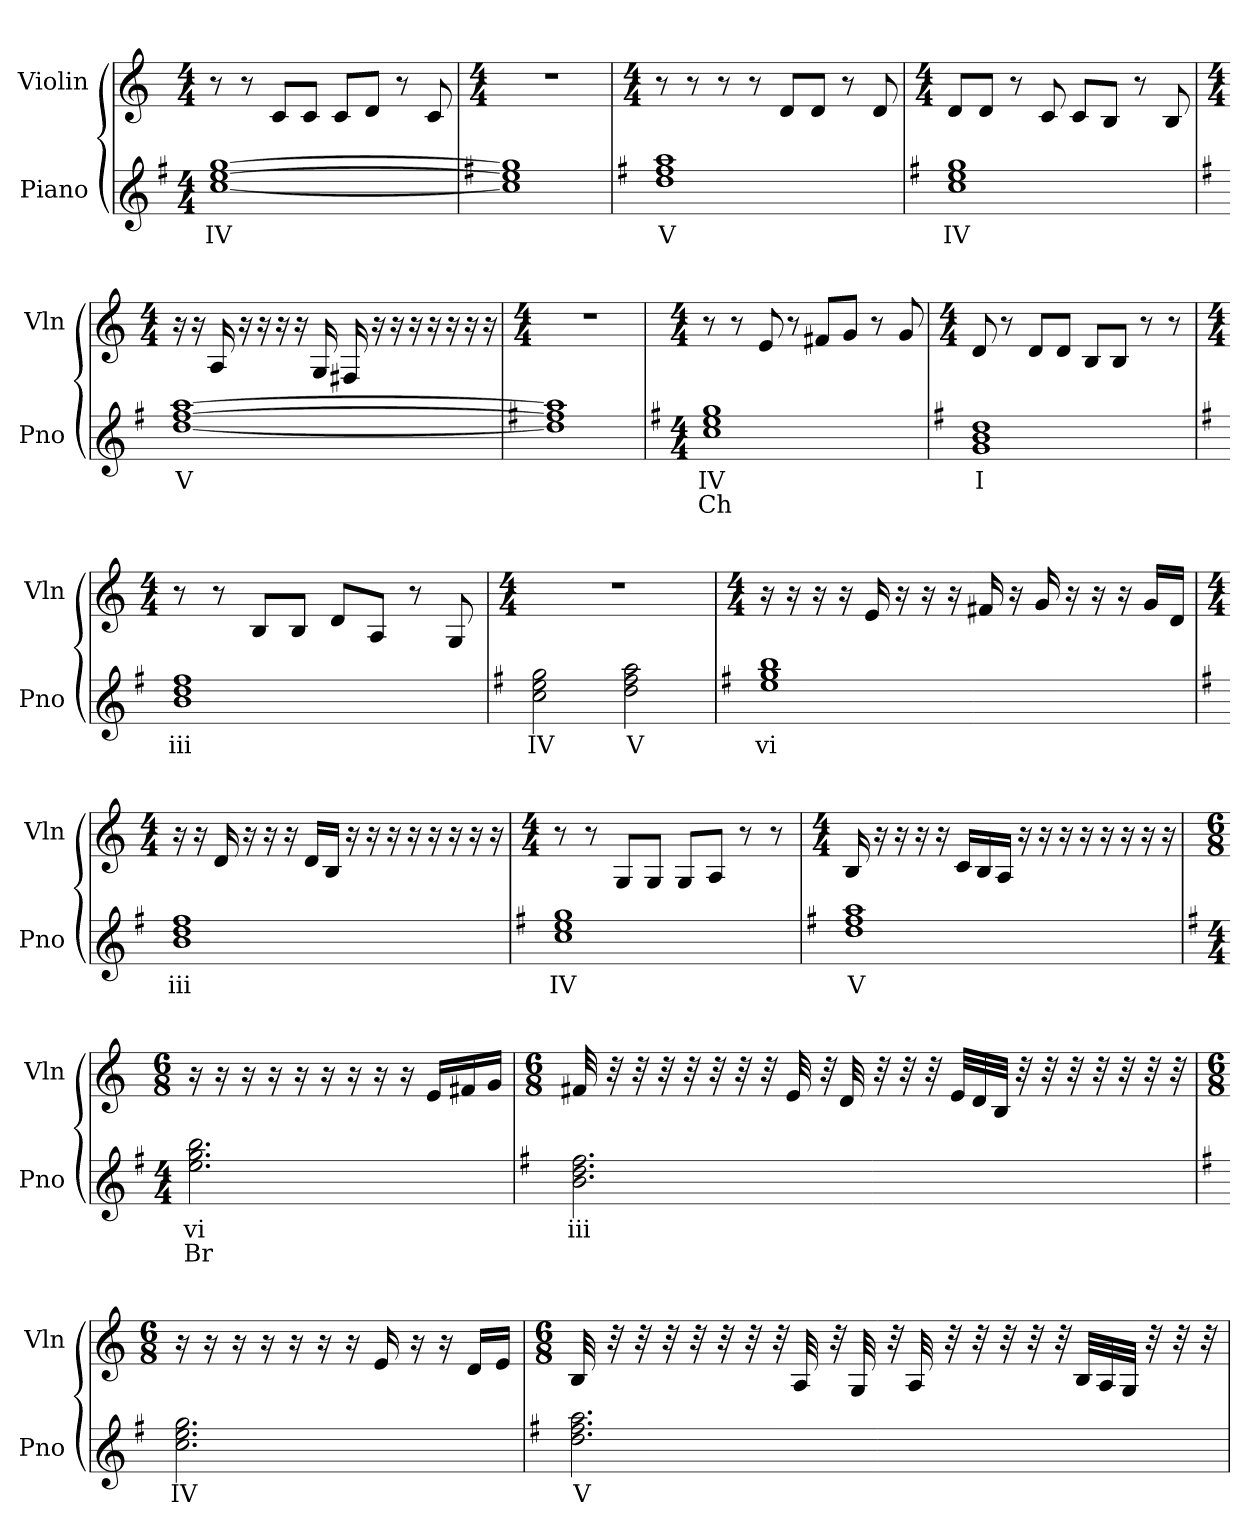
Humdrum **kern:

**kern	**text	**text	**kern
*part2	*part2	*part2	*part1
*staff2	*staff2	*staff2	*staff1
*I"Piano	*	*	*I"Violin
*I'Pno	*	*	*I'Vln
*k[f#]	*	*	*
*G:	*	*	*
*M4/4	*	*	*M4/4
=	=	=	=
[1cc [1ee [1gg	IV	.	8r
.	.	.	8r
.	.	.	8cL
.	.	.	8cJ
.	.	.	8cL
.	.	.	8dJ
.	.	.	8r
.	.	.	8c
=	=	=	=
*k[f#]	*	*	*
*G:	*	*	*
*	*	*	*M4/4
1cc] 1ee] 1gg]	.	.	1r
=	=	=	=
*k[f#]	*	*	*
*G:	*	*	*
*	*	*	*M4/4
1dd 1ff# 1aa	V	.	8r
.	.	.	8r
.	.	.	8r
.	.	.	8r
.	.	.	8dL
.	.	.	8dJ
.	.	.	8r
.	.	.	8d
=	=	=	=
*k[f#]	*	*	*
*G:	*	*	*
*	*	*	*M4/4
1cc 1ee 1gg	IV	.	8dL
.	.	.	8dJ
.	.	.	8r
.	.	.	8c
.	.	.	8cL
.	.	.	8BJ
.	.	.	8r
.	.	.	8B
=	=	=	=
*k[f#]	*	*	*
*G:	*	*	*
*	*	*	*M4/4
[1dd [1ff# [1aa	V	.	16r
.	.	.	16r
.	.	.	16A
.	.	.	16r
.	.	.	16r
.	.	.	16r
.	.	.	16r
.	.	.	16G
.	.	.	16F#X
.	.	.	16r
.	.	.	16r
.	.	.	16r
.	.	.	16r
.	.	.	16r
.	.	.	16r
.	.	.	16r
=	=	=	=
*k[f#]	*	*	*
*G:	*	*	*
*	*	*	*M4/4
1dd] 1ff#] 1aa]	.	.	1r
=	=	=	=
*k[f#]	*	*	*
*G:	*	*	*
*M4/4	*	*	*M4/4
1cc 1ee 1gg	IV	Ch	8r
.	.	.	8r
.	.	.	8e
.	.	.	8r
.	.	.	8f#XL
.	.	.	8gJ
.	.	.	8r
.	.	.	8g
=	=	=	=
*k[f#]	*	*	*
*G:	*	*	*
*	*	*	*M4/4
1g 1b 1dd	I	.	8d
.	.	.	8r
.	.	.	8dL
.	.	.	8dJ
.	.	.	8BL
.	.	.	8BJ
.	.	.	8r
.	.	.	8r
=	=	=	=
*k[f#]	*	*	*
*G:	*	*	*
*	*	*	*M4/4
1b 1dd 1ff#	iii	.	8r
.	.	.	8r
.	.	.	8BL
.	.	.	8BJ
.	.	.	8dL
.	.	.	8AJ
.	.	.	8r
.	.	.	8G
=	=	=	=
*k[f#]	*	*	*
*G:	*	*	*
*	*	*	*M4/4
2cc 2ee 2gg	IV	.	1r
2dd 2ff# 2aa	V	.	.
=	=	=	=
*k[f#]	*	*	*
*G:	*	*	*
*	*	*	*M4/4
1ee 1gg 1bb	vi	.	16r
.	.	.	16r
.	.	.	16r
.	.	.	16r
.	.	.	16e
.	.	.	16r
.	.	.	16r
.	.	.	16r
.	.	.	16f#X
.	.	.	16r
.	.	.	16g
.	.	.	16r
.	.	.	16r
.	.	.	16r
.	.	.	16gLL
.	.	.	16dJJ
=	=	=	=
*k[f#]	*	*	*
*G:	*	*	*
*	*	*	*M4/4
1b 1dd 1ff#	iii	.	16r
.	.	.	16r
.	.	.	16d
.	.	.	16r
.	.	.	16r
.	.	.	16r
.	.	.	16dLL
.	.	.	16BJJ
.	.	.	16r
.	.	.	16r
.	.	.	16r
.	.	.	16r
.	.	.	16r
.	.	.	16r
.	.	.	16r
.	.	.	16r
=	=	=	=
*k[f#]	*	*	*
*G:	*	*	*
*	*	*	*M4/4
1cc 1ee 1gg	IV	.	8r
.	.	.	8r
.	.	.	8GL
.	.	.	8GJ
.	.	.	8GL
.	.	.	8AJ
.	.	.	8r
.	.	.	8r
=	=	=	=
*k[f#]	*	*	*
*G:	*	*	*
*	*	*	*M4/4
1dd 1ff# 1aa	V	.	16B
.	.	.	16r
.	.	.	16r
.	.	.	16r
.	.	.	16r
.	.	.	16cLL
.	.	.	16B
.	.	.	16AJJ
.	.	.	16r
.	.	.	16r
.	.	.	16r
.	.	.	16r
.	.	.	16r
.	.	.	16r
.	.	.	16r
.	.	.	16r
=	=	=	=
*k[f#]	*	*	*
*G:	*	*	*
*M4/4	*	*	*M6/8
2.ee 2.gg 2.bb	vi	Br	16r
.	.	.	16r
.	.	.	16r
.	.	.	16r
.	.	.	16r
.	.	.	16r
.	.	.	16r
.	.	.	16r
.	.	.	16r
.	.	.	16eLL
.	.	.	16f#X
.	.	.	16gJJ
=	=	=	=
*k[f#]	*	*	*
*G:	*	*	*
*	*	*	*M6/8
2.b 2.dd 2.ff#	iii	.	32f#X
.	.	.	32r
.	.	.	32r
.	.	.	32r
.	.	.	32r
.	.	.	32r
.	.	.	32r
.	.	.	32r
.	.	.	32e
.	.	.	32r
.	.	.	32d
.	.	.	32r
.	.	.	32r
.	.	.	32r
.	.	.	32eLLL
.	.	.	32d
.	.	.	32BJJJ
.	.	.	32r
.	.	.	32r
.	.	.	32r
.	.	.	32r
.	.	.	32r
.	.	.	32r
.	.	.	32r
=	=	=	=
*k[f#]	*	*	*
*G:	*	*	*
*	*	*	*M6/8
2.cc 2.ee 2.gg	IV	.	16r
.	.	.	16r
.	.	.	16r
.	.	.	16r
.	.	.	16r
.	.	.	16r
.	.	.	16r
.	.	.	16e
.	.	.	16r
.	.	.	16r
.	.	.	16dLL
.	.	.	16eJJ
=	=	=	=
*k[f#]	*	*	*
*G:	*	*	*
*	*	*	*M6/8
2.dd 2.ff# 2.aa	V	.	32B
.	.	.	32r
.	.	.	32r
.	.	.	32r
.	.	.	32r
.	.	.	32r
.	.	.	32r
.	.	.	32r
.	.	.	32A
.	.	.	32r
.	.	.	32G
.	.	.	32r
.	.	.	32A
.	.	.	32r
.	.	.	32r
.	.	.	32r
.	.	.	32r
.	.	.	32r
.	.	.	32BLLL
.	.	.	32A
.	.	.	32GJJJ
.	.	.	32r
.	.	.	32r
.	.	.	32r
=	=	=	=
*-	*-	*-	*-
